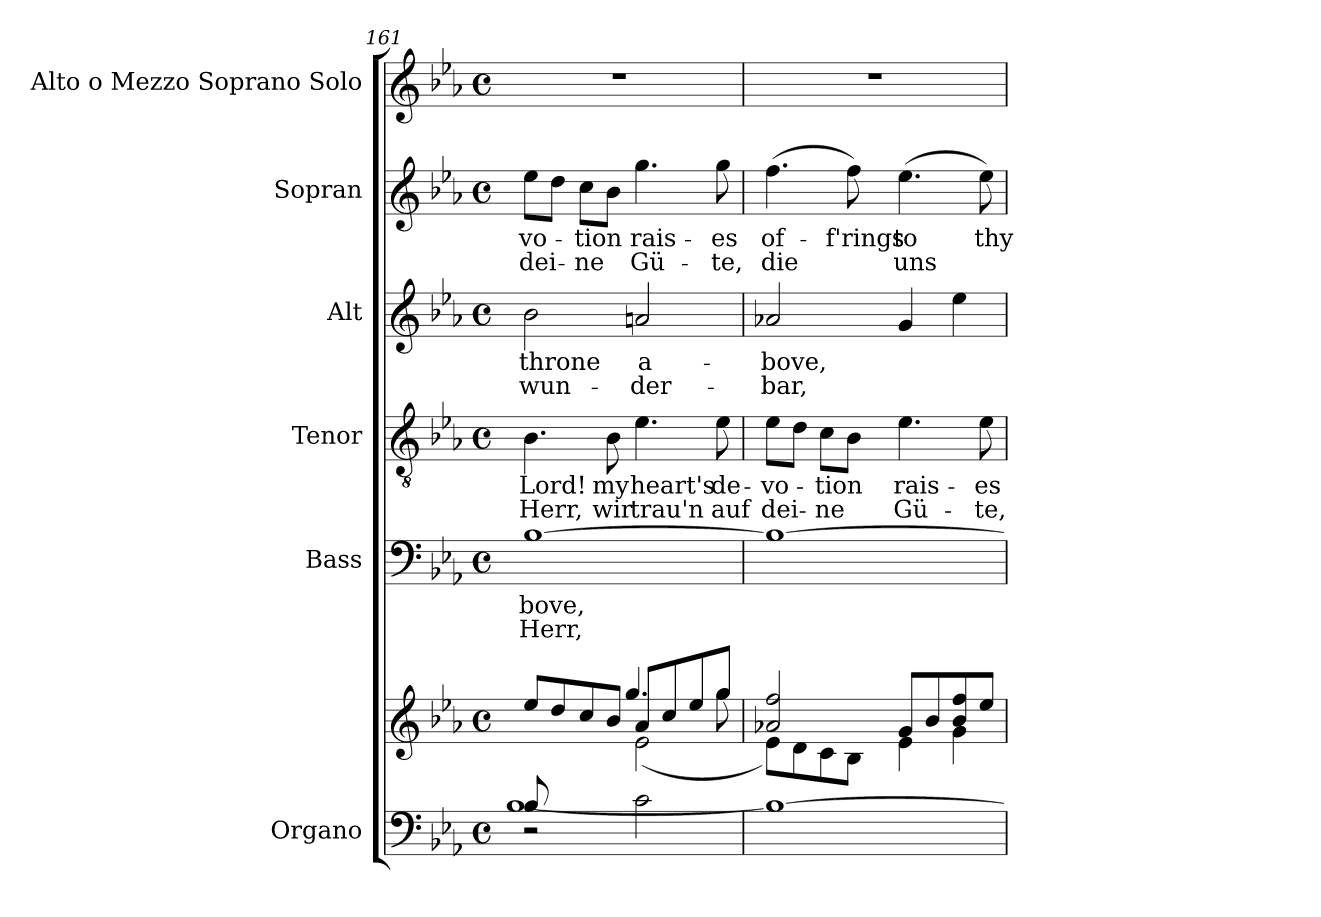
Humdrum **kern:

**kern	**kern	**kern	**text	**text	**kern	**text	**text	**kern	**text	**text	**kern	**text	**text	**kern
*part6	*part6	*part5	*part5	*part5	*part4	*part4	*part4	*part3	*part3	*part3	*part2	*part2	*part2	*part1
*staff7	*staff6	*staff5	*staff5	*staff5	*staff4	*staff4	*staff4	*staff3	*staff3	*staff3	*staff2	*staff2	*staff2	*staff1
*I"Organo	*	*I"Bass	*	*	*I"Tenor	*	*	*I"Alt	*	*	*I"Sopran	*	*	*I"Alto o Mezzo Soprano Solo
*	*	*I'B	*	*	*I'T	*	*	*I'A	*	*	*I'S	*	*	*I'S o l o
!!LO:PB:g=z
*clefF4	*clefG2	*clefF4	*	*	*clefGv2	*	*	*clefG2	*	*	*clefG2	*	*	*clefG2
*k[b-e-a-]	*k[b-e-a-]	*k[b-e-a-]	*	*	*k[b-e-a-]	*	*	*k[b-e-a-]	*	*	*k[b-e-a-]	*	*	*k[b-e-a-]
*M4/4	*M4/4	*M4/4	*	*	*M4/4	*	*	*M4/4	*	*	*M4/4	*	*	*M4/4
*met(c)	*met(c)	*met(c)	*	*	*met(c)	*	*	*met(c)	*	*	*met(c)	*	*	*met(c)
=161	=161	=161	=161	=161	=161	=161	=161	=161	=161	=161	=161	=161	=161	=161
*^	*^	*	*	*	*	*	*	*	*	*	*	*	*	*
*	*^	*	*^	*	*	*	*	*	*	*	*	*	*	*	*	*
!	!	!	!	!	!	!	!LO:LY:b	!LO:LY:b	!	!LO:LY:b	!LO:LY:b	!	!LO:LY:b	!LO:LY:b	!	!LO:LY:b	!LO:LY:b	!
8B-/L	[1B-	2r	8ee-/L	8ryy	2ryy	[1B-	-bove,	Herr,	4.B-\	Lord!	Herr,	2b-\	throne	wun-	8ee-\L	-vo-	dei-	1r
2..ryy	.	.	8dd/	8f\	.	.	.	.	.	.	.	.	.	.	8dd\J	.	.	.
!	!	!	!	!	!	!	!	!	!	!	!	!	!	!	!	!LO:LY:b	!LO:LY:b	!
.	.	.	8cc/	8an\	.	.	.	.	.	.	.	.	.	.	8cc\L	-tion	-ne	.
!	!	!	!	!	!	!	!	!	!	!LO:LY:b	!LO:LY:b	!	!	!	!	!	!	!
.	.	.	8b-/J	8b-\J	.	.	.	.	8B-\	my	wir	.	.	.	8b-\J	.	.	.
!	!	!	!	!	!	!	!	!	!	!LO:LY:b	!LO:LY:b	!	!LO:LY:b	!LO:LY:b	!	!LO:LY:b	!LO:LY:b	!
.	.	2c\	8a/L	(<2e-\	4.gg/	.	.	.	4.e-\	heart's	trau'n	2an/	a-	-der-	4.gg\	rais-	Gü-	.
.	.	.	8cc/	.	.	.	.	.	.	.	.	.	.	.	.	.	.	.
.	.	.	8ee-/	.	.	.	.	.	.	.	.	.	.	.	.	.	.	.
!	!	!	!	!	!	!	!	!	!	!LO:LY:b	!LO:LY:b	!	!	!	!	!LO:LY:b	!LO:LY:b	!
.	.	.	8gg/J	.	8gg\	.	.	.	8e-\	de-	auf	.	.	.	8gg\	-es	-te,	.
*v	*v	*v	*	*	*	*	*	*	*	*	*	*	*	*	*	*	*	*
=162	=162	=162	=162	=162	=162	=162	=162	=162	=162	=162	=162	=162	=162	=162	=162	=162
!	!	!	!	!	!	!	!	!LO:LY:b	!LO:LY:b	!	!LO:LY:b	!LO:LY:b	!	!LO:LY:b	!LO:LY:b	!
*	*	*v	*v	*	*	*	*	*	*	*	*	*	*	*	*	*
1B-_	2a-X/ 2ff/	8e-\L)	1B-_	.	.	8e-\L	-vo-	dei-	2a-X/	-bove,	-bar,	(>4.ff\	of-	die	1r
.	.	8d\	.	.	.	8d\J	.	.	.	.	.	.	.	.	.
!	!	!	!	!	!	!	!LO:LY:b	!LO:LY:b	!	!	!	!	!	!	!
.	.	8c\	.	.	.	8c\L	-tion	-ne	.	.	.	.	.	.	.
!	!	!	!	!	!	!	!	!	!	!	!	!	!LO:LY:b	!	!
.	.	8B-\J	.	.	.	8B-\J	.	.	.	.	.	8ff\)	-f'rings	.	.
!	!	!	!	!	!	!	!LO:LY:b	!LO:LY:b	!	!	!	!	!LO:LY:b	!LO:LY:b	!
.	8g/L	4e-\	.	.	.	4.e-\	rais-	Gü-	4g/	.	.	(>4.ee-\	to	uns	.
.	8b-/	.	.	.	.	.	.	.	.	.	.	.	.	.	.
.	8b-/ 8ff/	4g\	.	.	.	.	.	.	4ee-\	.	.	.	.	.	.
!	!	!	!	!	!	!	!LO:LY:b	!LO:LY:b	!	!	!	!	!LO:LY:b	!	!
.	8ee-/J	.	.	.	.	8e-\	-es	-te,	.	.	.	8ee-\)	thy	.	.
*	*v	*v	*	*	*	*	*	*	*	*	*	*	*	*	*
=	=	=	=	=	=	=	=	=	=	=	=	=	=	=
*-	*-	*-	*-	*-	*-	*-	*-	*-	*-	*-	*-	*-	*-	*-
